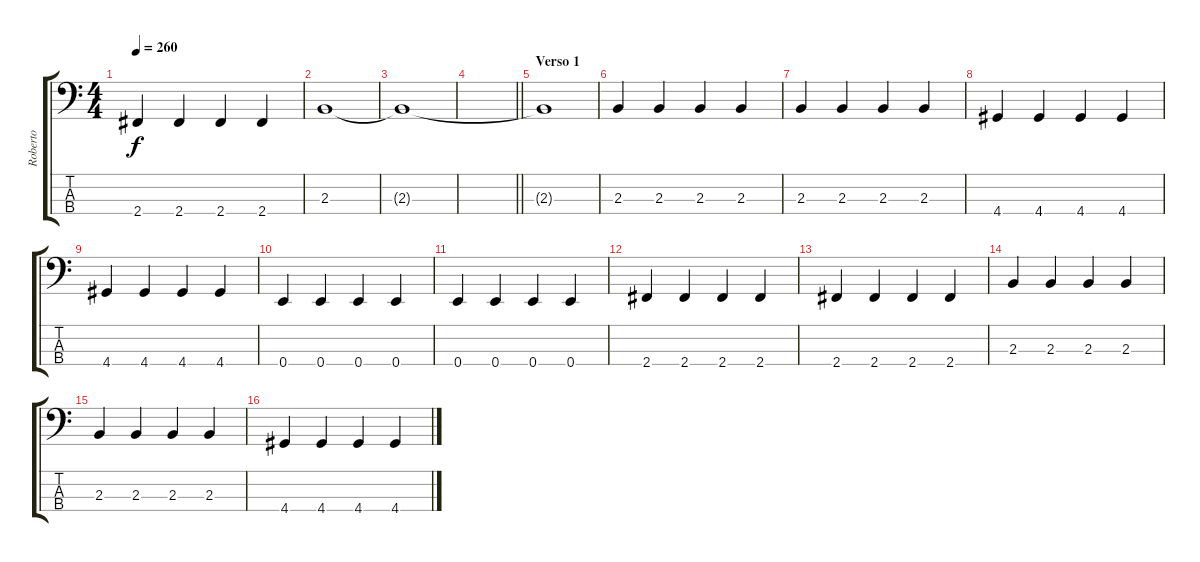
\track ("Roberto" "Roberto") {instrument electricbasspick}
\staff {score tabs}
\tuning (G2 D2 A1 E1) {hide}
\ts (4 4)
\tempo 260
\clef f4
\ks c
2.4.4{dy f} 2.4.4 2.4.4 2.4.4 |
2.3.1 |
2.3{t}.1 |
\barLineRight lightlight
|
\section ("" "Verso 1")
2.3{t}.1 |
2.3.4 2.3.4 2.3.4 2.3.4 |
2.3.4 2.3.4 2.3.4 2.3.4 |
4.4.4 4.4.4 4.4.4 4.4.4 |
4.4.4 4.4.4 4.4.4 4.4.4 |
0.4.4 0.4.4 0.4.4 0.4.4 |
0.4.4 0.4.4 0.4.4 0.4.4 |
2.4.4 2.4.4 2.4.4 2.4.4 |
2.4.4 2.4.4 2.4.4 2.4.4 |
2.3.4 2.3.4 2.3.4 2.3.4 |
2.3.4 2.3.4 2.3.4 2.3.4 |
4.4.4 4.4.4 4.4.4 4.4.4
